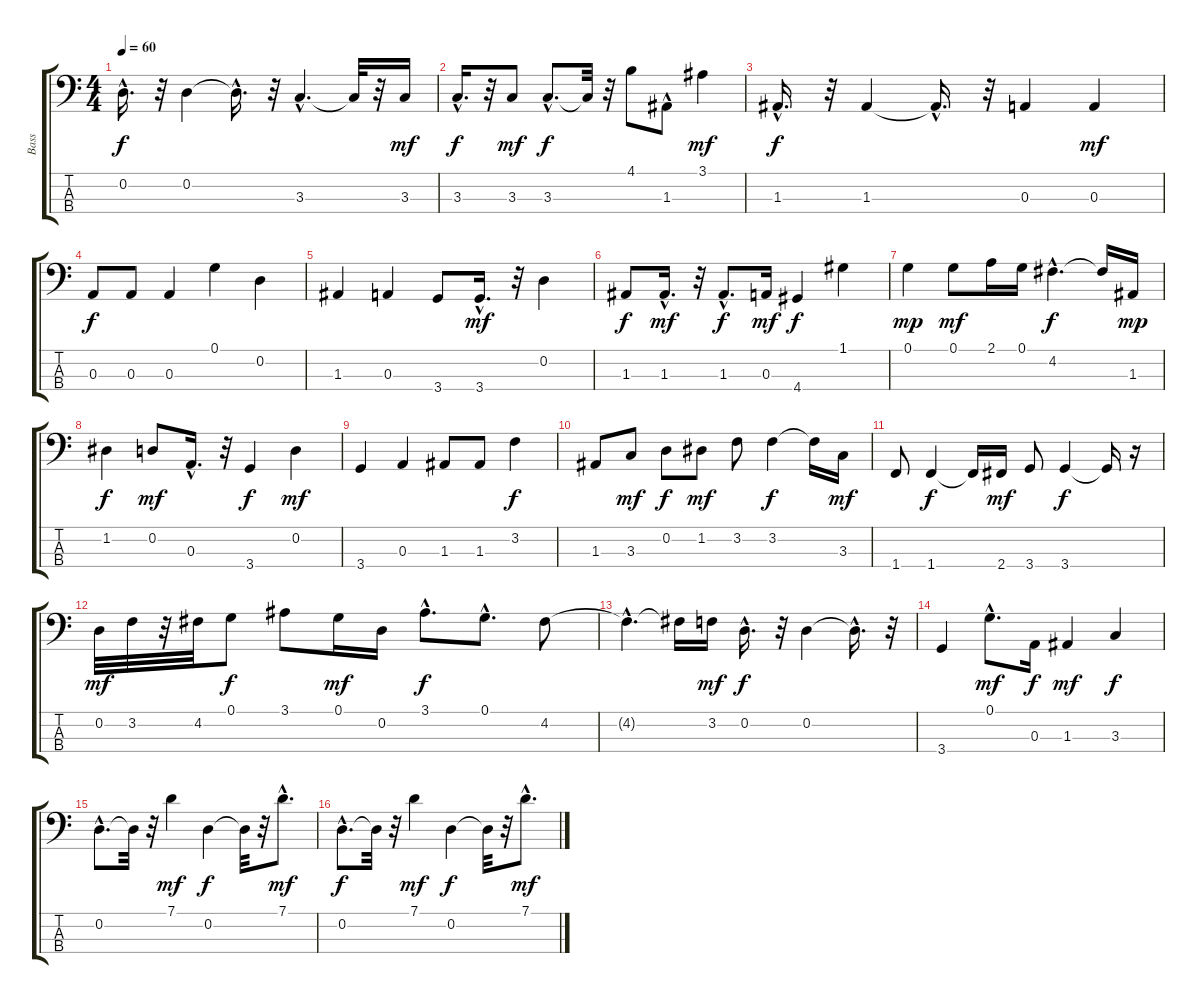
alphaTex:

\track ("Bass" "Bass") {instrument acousticbass}
\staff {score tabs}
\tuning (G2 D2 A1 E1) {hide}
\ts (4 4)
\tempo 60
\clef f4
\ks c
0.2{hac}.16{d dy f} r.32 0.2.4 0.2{hac t}.16{d} r.32 3.3{hac}.4{d} 3.3{t}.32 r.32 3.3.16{dy mf} |
3.3{hac}.16{d dy f} r.32 3.3.8{dy mf} 3.3{hac}.8{d dy f} 3.3{t}.32 r.32 4.1.8 1.3{hac}.8 3.1.4{dy mf} |
1.3{hac}.16{d dy f} r.32 1.3.4 1.3{hac t}.16{d} r.32 0.3.4 0.3.4{dy mf} |
0.3.8{dy f} 0.3.8 0.3.4 0.1.4 0.2.4 |
1.3.4 0.3.4 3.4.8 3.4{hac}.16{d dy mf} r.32 0.2.4 |
1.3.8{dy f} 1.3{hac}.16{d dy mf} r.32 1.3{hac}.8{d dy f} 0.3.16{dy mf} 4.4.4{dy f} 1.1.4 |
0.1.4{dy mp} 0.1.8{dy mf} 2.1.16 0.1.16 4.2{hac}.4{d dy f} 4.2{t}.16 1.3.16{dy mp} |
1.2.4{dy f} 0.2.8{dy mf} 0.3{hac}.16{d} r.32 3.4.4{dy f} 0.2.4{dy mf} |
3.4.4 0.3.4 1.3.8 1.3.8 3.2.4{dy f} |
1.3.8 3.3.8{dy mf} 0.2.8{dy f} 1.2.8{dy mf} 3.2.8 3.2.4{dy f} 3.2{t}.16 3.3.16{dy mf} |
1.4.8 1.4.4{dy f} 1.4{t}.16 2.4.16{dy mf} 3.4.8 3.4.4{dy f} 3.4{t}.16 r.16 |
0.2.32{dy mf} 3.2.32 r.32 4.2.32 0.1.8{dy f} 3.1.8 0.1.16{dy mf} 0.2.16 3.1{hac}.8{d dy f} 0.1{hac}.8{d} 4.2.8 |
4.2{hac t}.4{d} 4.2{t}.16 3.2.16{dy mf} 0.2{hac}.16{d dy f} r.32 0.2.4 0.2{hac t}.16{d} r.32 |
3.4.4 0.1{hac}.8{d dy mf} 0.3.16{dy f} 1.3.4{dy mf} 3.3.4{dy f} |
0.2{hac}.8{d} 0.2{t}.32 r.32 7.1.4{dy mf} 0.2.4{dy f} 0.2{t}.32 r.32 7.1{hac}.8{d dy mf} |
0.2{hac}.8{d dy f} 0.2{t}.32 r.32 7.1.4{dy mf} 0.2.4{dy f} 0.2{t}.32 r.32 7.1{hac}.8{d dy mf}
